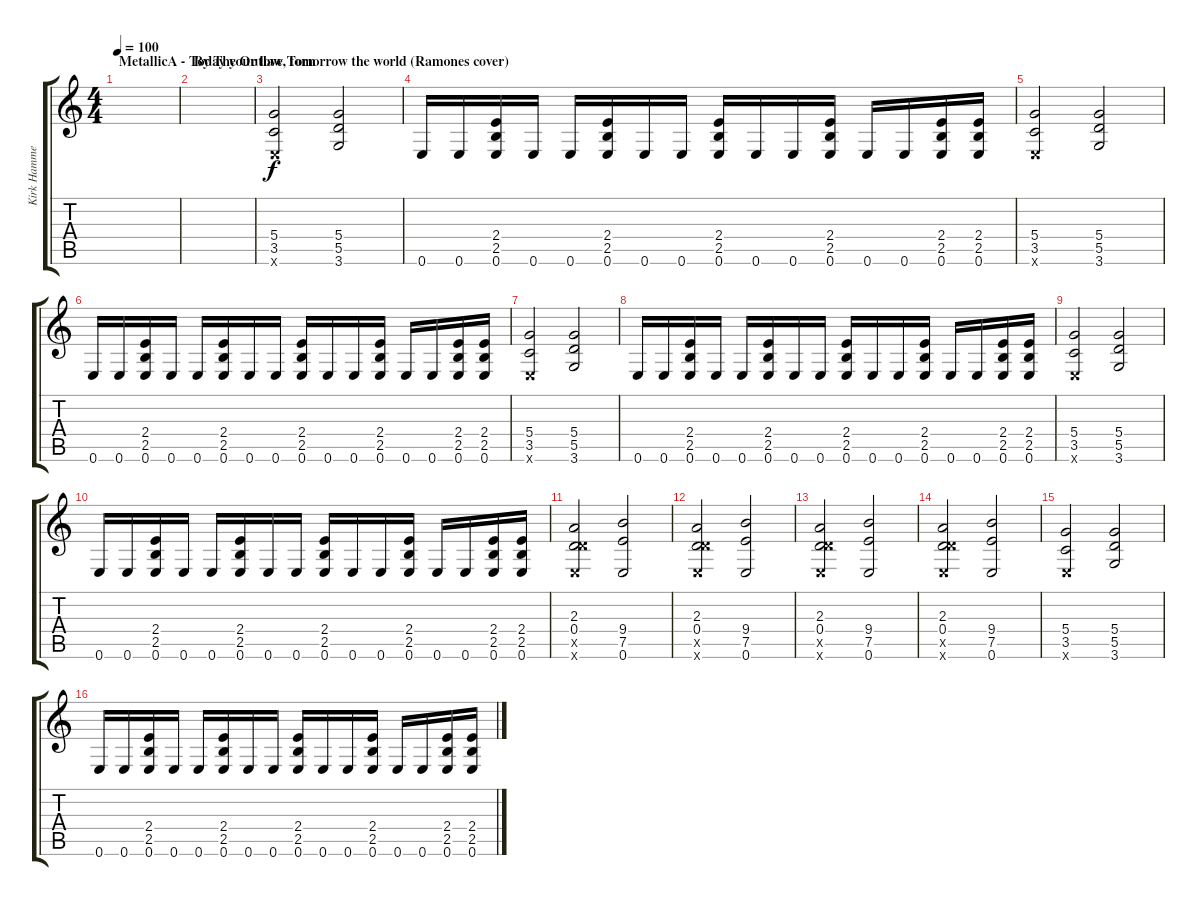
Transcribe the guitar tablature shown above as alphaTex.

\track ("Kirk Hammett Overdriven" "Kirk Hamme") {instrument overdrivenguitar}
\staff {score tabs}
\tuning (E4 B3 G3 D3 A2 E2) {hide}
\ts (4 4)
\section ("" "MetallicA - Today your love, tomorrow the world (Ramones cover)")
\tempo 100
\clef g2
\ks c
|
\section ("" "By The Outlaw Torn")
|
(5.4 3.5 0.6{x}).2 (5.4 5.5 3.6).2 |
0.6.16 0.6.16 (2.4 2.5 0.6).16 0.6.16 0.6.16 (2.4 2.5 0.6).16 0.6.16 0.6.16 (2.4 2.5 0.6).16 0.6.16 0.6.16 (2.4 2.5 0.6).16 0.6.16 0.6.16 (2.4 2.5 0.6).16 (2.4 2.5 0.6).16 |
(5.4 3.5 0.6{x}).2 (5.4 5.5 3.6).2 |
0.6.16 0.6.16 (2.4 2.5 0.6).16 0.6.16 0.6.16 (2.4 2.5 0.6).16 0.6.16 0.6.16 (2.4 2.5 0.6).16 0.6.16 0.6.16 (2.4 2.5 0.6).16 0.6.16 0.6.16 (2.4 2.5 0.6).16 (2.4 2.5 0.6).16 |
(5.4 3.5 0.6{x}).2 (5.4 5.5 3.6).2 |
0.6.16 0.6.16 (2.4 2.5 0.6).16 0.6.16 0.6.16 (2.4 2.5 0.6).16 0.6.16 0.6.16 (2.4 2.5 0.6).16 0.6.16 0.6.16 (2.4 2.5 0.6).16 0.6.16 0.6.16 (2.4 2.5 0.6).16 (2.4 2.5 0.6).16 |
(5.4 3.5 0.6{x}).2 (5.4 5.5 3.6).2 |
0.6.16 0.6.16 (2.4 2.5 0.6).16 0.6.16 0.6.16 (2.4 2.5 0.6).16 0.6.16 0.6.16 (2.4 2.5 0.6).16 0.6.16 0.6.16 (2.4 2.5 0.6).16 0.6.16 0.6.16 (2.4 2.5 0.6).16 (2.4 2.5 0.6).16 |
(2.3 0.4 5.5{x} 0.6{x}).2 (9.4 7.5 0.6).2 |
(2.3 0.4 5.5{x} 0.6{x}).2 (9.4 7.5 0.6).2 |
(2.3 0.4 5.5{x} 0.6{x}).2 (9.4 7.5 0.6).2 |
(2.3 0.4 5.5{x} 0.6{x}).2 (9.4 7.5 0.6).2 |
(5.4 3.5 0.6{x}).2 (5.4 5.5 3.6).2 |
0.6.16 0.6.16 (2.4 2.5 0.6).16 0.6.16 0.6.16 (2.4 2.5 0.6).16 0.6.16 0.6.16 (2.4 2.5 0.6).16 0.6.16 0.6.16 (2.4 2.5 0.6).16 0.6.16 0.6.16 (2.4 2.5 0.6).16 (2.4 2.5 0.6).16
